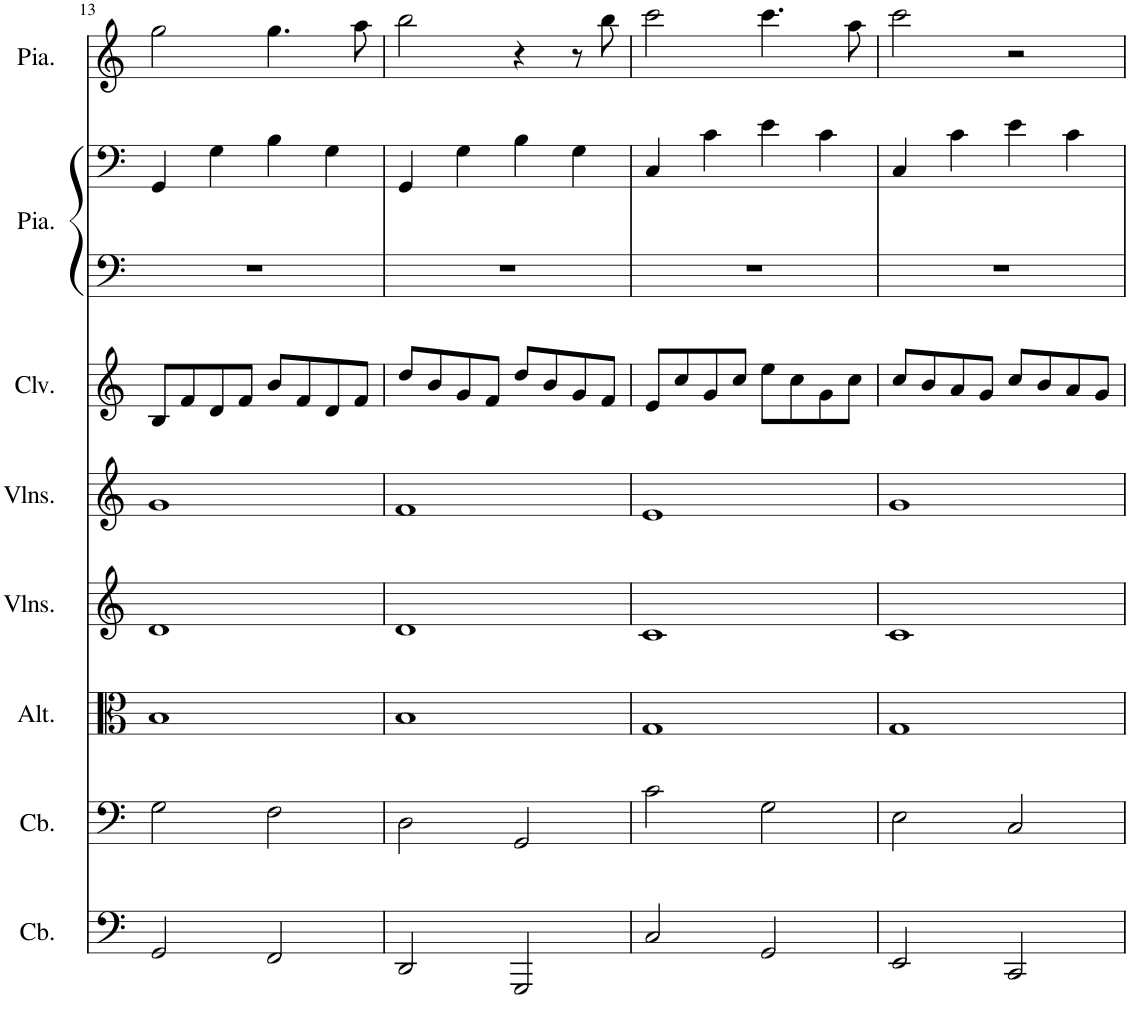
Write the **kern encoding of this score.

**kern	**kern	**kern	**kern	**kern	**kern	**kern	**kern	**kern
*part8	*part7	*part6	*part5	*part4	*part3	*part2	*part2	*part1
*staff9	*staff8	*staff7	*staff6	*staff5	*staff4	*staff3	*staff2	*staff1
*I"Contrebasse	*I"Contrebasse	*I"Altos	*I"Violons	*I"Violons	*I"Clavicorde	*I"Piano	*	*I"Piano, Ponkf
*I'Cb.	*I'Cb.	*I'Alt.	*I'Vlns.	*I'Vlns.	*I'Clv.	*I'Pia.	*	*I'Pia.
!!LO:PB:g=z
*clefF4	*clefF4	*clefC3	*clefG2	*clefG2	*clefG2	*clefF4	*clefF4	*clefG2
*Trd7c12	*Trd7c12	*	*	*	*	*	*	*
*k[]	*k[]	*k[]	*k[]	*k[]	*k[]	*k[]	*k[]	*k[]
*M4/4	*M4/4	*M4/4	*M4/4	*M4/4	*M4/4	*M4/4	*M4/4	*M4/4
=13	=13	=13	=13	=13	=13	=13	=13	=13
2GG/	2G\	1B	1d	1g	8B/L	1r	4GG/	2gg\
.	.	.	.	.	8f/	.	.	.
.	.	.	.	.	8d/	.	4G\	.
.	.	.	.	.	8f/J	.	.	.
2FF/	2F\	.	.	.	8b/L	.	4B\	4.gg\
.	.	.	.	.	8f/	.	.	.
.	.	.	.	.	8d/	.	4G\	.
.	.	.	.	.	8f/J	.	.	8aa\
=14	=14	=14	=14	=14	=14	=14	=14	=14
2DD/	2D\	1B	1d	1f	8dd/L	1r	4GG/	2bb\
.	.	.	.	.	8b/	.	.	.
.	.	.	.	.	8g/	.	4G\	.
.	.	.	.	.	8f/J	.	.	.
2GGG/	2GG/	.	.	.	8dd/L	.	4B\	4r
.	.	.	.	.	8b/	.	.	.
.	.	.	.	.	8g/	.	4G\	8r
.	.	.	.	.	8f/J	.	.	8bb\
=15	=15	=15	=15	=15	=15	=15	=15	=15
2C/	2c\	1G	1c	1e	8e/L	1r	4C/	2ccc\
.	.	.	.	.	8cc/	.	.	.
.	.	.	.	.	8g/	.	4c\	.
.	.	.	.	.	8cc/J	.	.	.
2GG/	2G\	.	.	.	8ee\L	.	4e\	4.ccc\
.	.	.	.	.	8cc\	.	.	.
.	.	.	.	.	8g\	.	4c\	.
.	.	.	.	.	8cc\J	.	.	8aa\
=16	=16	=16	=16	=16	=16	=16	=16	=16
2EE/	2E\	1G	1c	1g	8cc/L	1r	4C/	2ccc\
.	.	.	.	.	8b/	.	.	.
.	.	.	.	.	8a/	.	4c\	.
.	.	.	.	.	8g/J	.	.	.
2CC/	2C/	.	.	.	8cc/L	.	4e\	2r
.	.	.	.	.	8b/	.	.	.
.	.	.	.	.	8a/	.	4c\	.
.	.	.	.	.	8g/J	.	.	.
=	=	=	=	=	=	=	=	=
*-	*-	*-	*-	*-	*-	*-	*-	*-
